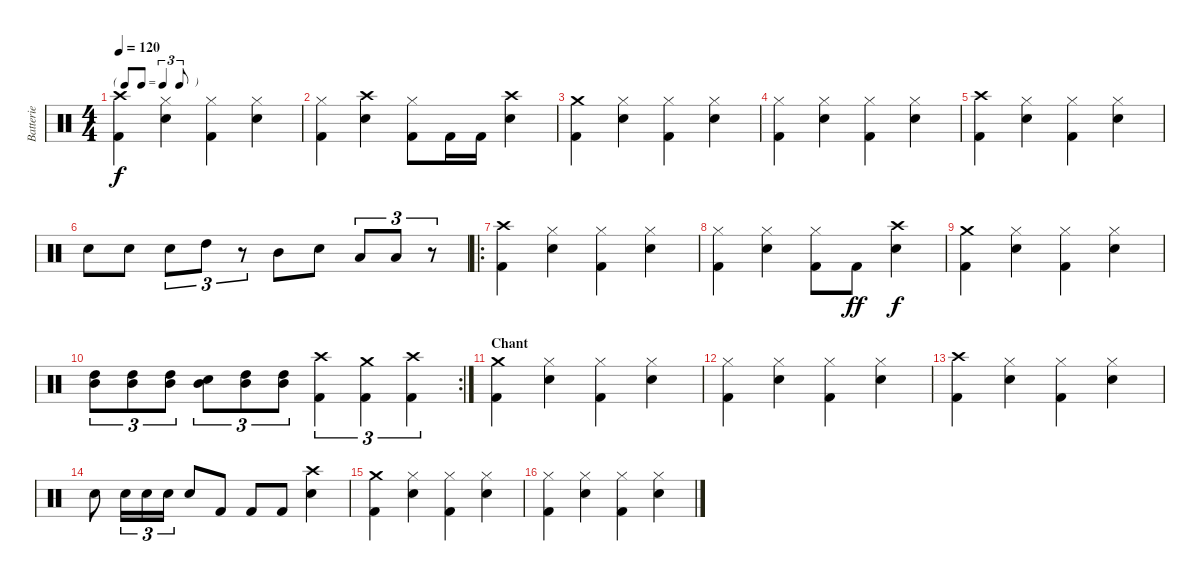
\track ("Batterie" "Batterie") {instrument percussion}
\staff {score}
\articulation defaults
\ts (4 4)
\tf triplet8th
\tempo 120
\clef neutral
\ks c
("Crash high (hit)" "Kick (hit) 2").4{dy f} ("Hi-Hat (closed)" "Snare (hit) 2").4 ("Hi-Hat (closed)" "Kick (hit) 2").4 ("Hi-Hat (closed)" "Snare (hit) 2").4 |
("Hi-Hat (closed)" "Kick (hit) 2").4 ("Crash high (hit)" "Snare (hit) 2").4 ("Hi-Hat (closed)" "Kick (hit) 2").8 "Kick (hit) 2".16 "Kick (hit) 2".16 ("Crash high (hit)" "Snare (hit) 2").4 |
("Crash medium (hit)" "Kick (hit) 2").4 ("Hi-Hat (closed)" "Snare (hit) 2").4 ("Hi-Hat (closed)" "Kick (hit) 2").4 ("Hi-Hat (closed)" "Snare (hit) 2").4 |
("Hi-Hat (closed)" "Kick (hit) 2").4 ("Hi-Hat (closed)" "Snare (hit) 2").4 ("Hi-Hat (closed)" "Kick (hit) 2").4 ("Hi-Hat (closed)" "Snare (hit) 2").4 |
("Crash high (hit)" "Kick (hit) 2").4 ("Hi-Hat (closed)" "Snare (hit) 2").4 ("Hi-Hat (closed)" "Kick (hit) 2").4 ("Hi-Hat (closed)" "Snare (hit) 2").4 |
"Snare (hit) 2".8 "Snare (hit) 2".8 "Snare (hit) 2".8{tu (3 2)} "High Tom (hit)".8{tu (3 2)} r.8{tu (3 2)} "Mid Tom (hit)".8 "Snare (hit) 2".8 "Low Tom (hit)".8{tu (3 2)} "Low Tom (hit)".8{tu (3 2)} r.8{tu (3 2)} |
\ro
("Crash high (hit)" "Kick (hit) 2").4 ("Hi-Hat (closed)" "Snare (hit) 2").4 ("Hi-Hat (closed)" "Kick (hit) 2").4 ("Hi-Hat (closed)" "Snare (hit) 2").4 |
("Hi-Hat (closed)" "Kick (hit) 2").4 ("Hi-Hat (closed)" "Snare (hit) 2").4 ("Hi-Hat (closed)" "Kick (hit) 2").8 "Kick (hit) 2".8{dy ff} ("Crash high (hit)" "Snare (hit) 2").4{dy f} |
("Crash medium (hit)" "Kick (hit) 2").4 ("Hi-Hat (closed)" "Snare (hit) 2").4 ("Hi-Hat (closed)" "Kick (hit) 2").4 ("Hi-Hat (closed)" "Snare (hit) 2").4 |
\rc 2
("High Tom (hit)" "Mid Tom (hit)").8{tu (3 2)} ("High Tom (hit)" "Mid Tom (hit)").8{tu (3 2)} ("High Tom (hit)" "Mid Tom (hit)").8{tu (3 2)} ("Snare (hit) 2" "Mid Tom (hit)").8{tu (3 2)} ("High Tom (hit)" "Mid Tom (hit)").8{tu (3 2)} ("High Tom (hit)" "Mid Tom (hit)").8{tu (3 2)} ("Crash high (hit)" "Kick (hit) 2").4{tu (3 2)} ("Crash medium (hit)" "Kick (hit) 2").4{tu (3 2)} ("Crash high (hit)" "Kick (hit) 2").4{tu (3 2)} |
\section ("" "Chant")
("Crash medium (hit)" "Kick (hit) 2").4 ("Hi-Hat (closed)" "Snare (hit) 2").4 ("Hi-Hat (closed)" "Kick (hit) 2").4 ("Hi-Hat (closed)" "Snare (hit) 2").4 |
("Hi-Hat (closed)" "Kick (hit) 2").4 ("Hi-Hat (closed)" "Snare (hit) 2").4 ("Hi-Hat (closed)" "Kick (hit) 2").4 ("Hi-Hat (closed)" "Snare (hit) 2").4 |
("Crash high (hit)" "Kick (hit) 2").4 ("Hi-Hat (closed)" "Snare (hit) 2").4 ("Hi-Hat (closed)" "Kick (hit) 2").4 ("Hi-Hat (closed)" "Snare (hit) 2").4 |
"Snare (hit) 2".8 "Snare (hit) 2".16{tu (3 2)} "Snare (hit) 2".16{tu (3 2)} "Snare (hit) 2".16{tu (3 2)} "Snare (hit) 2".8 "Kick (hit) 2".8 "Kick (hit) 2".8 "Kick (hit) 2".8 ("Crash high (hit)" "Snare (hit) 2").4 |
("Crash medium (hit)" "Kick (hit) 2").4 ("Hi-Hat (closed)" "Snare (hit) 2").4 ("Hi-Hat (closed)" "Kick (hit) 2").4 ("Hi-Hat (closed)" "Snare (hit) 2").4 |
("Hi-Hat (closed)" "Kick (hit) 2").4 ("Hi-Hat (closed)" "Snare (hit) 2").4 ("Hi-Hat (closed)" "Kick (hit) 2").4 ("Hi-Hat (closed)" "Snare (hit) 2").4
